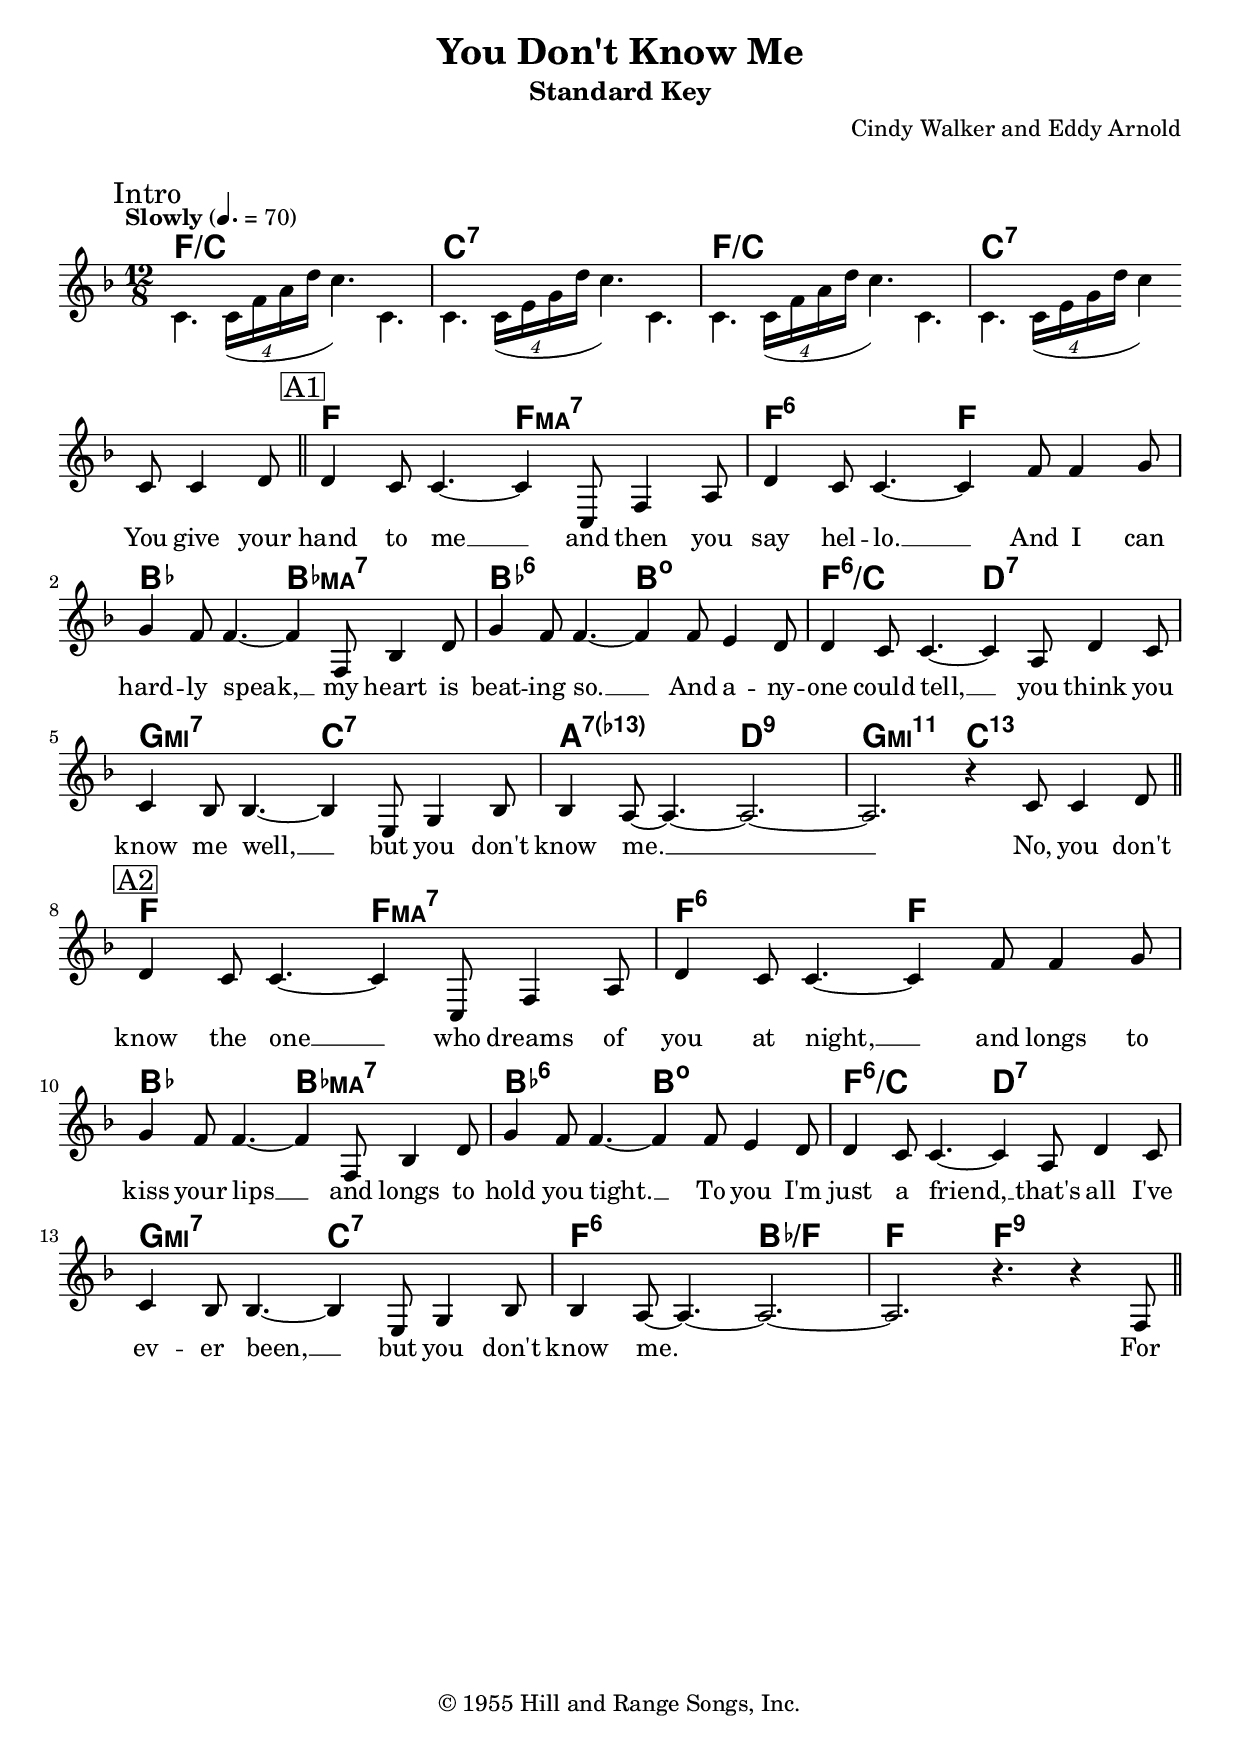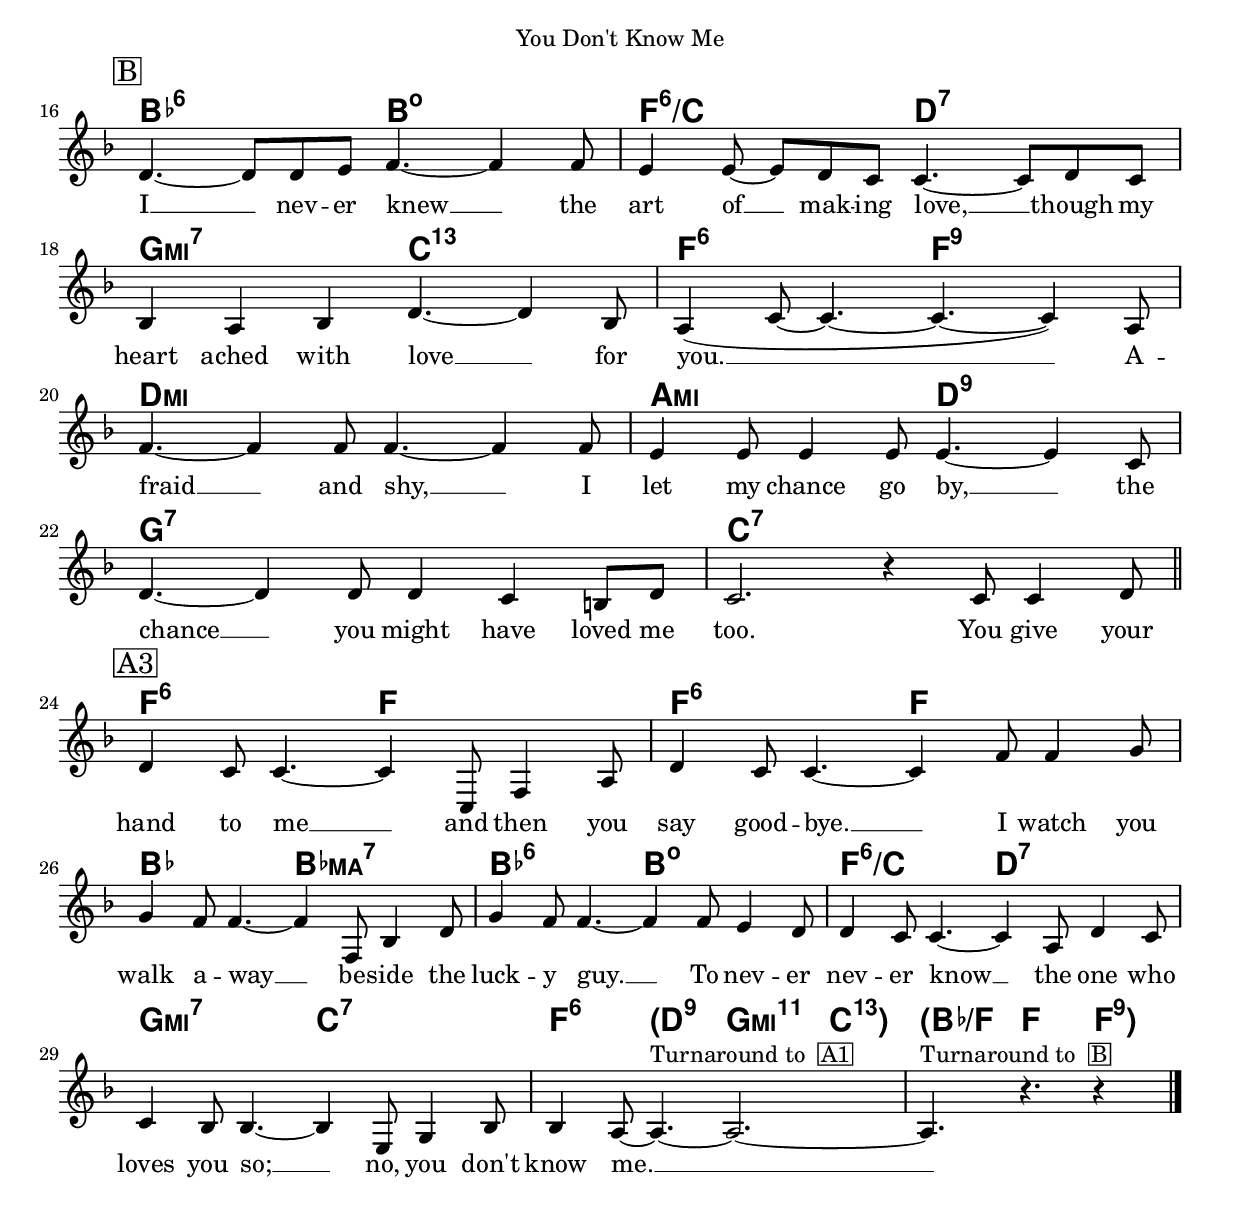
\version "2.24.0"

\include "english.ly"

instrument = "Standard Key"
whatKey = f,
whatClef = "treble"

%% -*- Mode: LilyPond -*-

\include "lead-sheets.ily"

\header {
  title = "You Don't Know Me"
  subtitle = \instrument
  composer = "Cindy Walker and Eddy Arnold"
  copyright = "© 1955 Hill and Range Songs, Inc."
}

refrainLyrics = \lyricmode {
  You give your
  hand to me __ and then you
  say hel -- lo. __ And I can
  hard -- ly speak, __ my heart is
  beat -- ing so. __ And a -- ny --
  one could tell, __ you think you
  know me well, __ but you don't
  know me. __
  No, you don't
  know the one __ who dreams of
  you at night, __ and longs to
  kiss your lips __ and longs to
  hold you tight. __ To you I'm
  just a friend, __ that's all
  I've ev -- er been, __ but
  you don't know me.
  For
  I __ nev -- er knew __
  the art of __ mak -- ing love, __
  though my heart ached with love __ for
  you. __ A --
  fraid __ and shy, __ I
  let my chance go by, __ the
  chance __ you might have loved me
  too. You give your
  hand to me __ and then you
  say good -- bye. __ I watch you
  walk a -- way __ be -- side the
  luck -- y guy. __ To nev -- er
  nev -- er know __ the one who 
  loves you so; __ no, you don't
  know me. __
}

refrainChordsRayAndDiana = \chordmode {
  ef2./bf af2./bf ef2.:maj7/bf af4./bf g4.:7.9-.5+
  c2.:m7 f2.:9.11+ d4.:7.9+.5+ b4.:7.9+ af4./bf bf2.:7.5+
  
  ef2. ef2.:maj7 ef2.:7 bf4.:m9 a4.:7.5+
  af1.:maj7 a2.:dim7 d2.:7.9+
  g2.:m7 c2.:7 f2.:m7 bf2.:7
  g2.:7.5+ c2.:9+.5+ f2.:9 bf2.:7
  
  ef2. ef2.:maj7 ef2.:7 bf4.:m9 a4.:7.9+
  af1.:maj7 a2.:dim7 d2.:7.9+
  g2.:m7 c2.:7.9- f2.:m7 bf2.:7
  df2.:9 d2.:7.9+ ef2. bf4.:m7 a2.:7.5-
  
  af2.:maj7 a2.:dim7 ef2./bf c2.:7
  f2.:m7 bf2.:13 ef2. d4.:7.9+ g4.:7.5+ 
  c1.:m g2.:m7 c2.:7
  f2.:7 b2.:7.5- bf2.:7 bf2.:7.5+

  ef2. ef2.:maj7 ef2.:6 c4:m7 bf4:m7 a4:7.5-
  af1.:maj7 a2.:dim7 d2.:7.9+
  g2.:m7 c2.:7 f2.:m7 bf2.:7
  ef2. 
  \chordOpenParen{ c2.:7 }
  f2.:m7
  \chordCloseParen{ bf2.:7.5+ }
}

refrainChordsRay = \chordmode {
  ef1./bf bf1.:7 ef1./bf bf1.:7
  
  ef2. ef2.:maj7 ef2.:6 ef2. af2. af2.:maj7 af2.:6 a2.:dim7
  ef2.:6/bf c2.:7 f2.:m7 bf2.:7
  g2.:7.13- c2.:9 f2.:m11 bf2.:13

  ef2. ef2.:maj7 ef2.:6 ef2. af2. af2.:maj7 af2.:6 a2.:dim7
  ef2.:6/bf c2.:7 f2.:m7 bf2.:7
  ef2.:6 af2./ef ef2. ef2.:9

  af2.:6 a2.:dim7 ef2.:6/bf c2.:7 f2.:m7 bf2.:13 ef2.:6 ef2.:9
  c1.:m g2.:m c2.:9 f1.:7 bf1.:7
  
  ef2.:6 ef2. ef2.:6 ef2. af2. af2.:maj7 af2.:6 a2.:dim7
  ef2.:6/bf c2.:7 f2.:m7 bf2.:7
  ef4.:6
  \chordOpenParen{ c4.:9 }
  f4.:m11
  \chordCloseParen{ bf4.:13 }
  \chordOpenParen{ af4./ef }
  ef4.
  \chordCloseParen{ ef8.:9 }
}

refrainChords = \refrainChordsRay

refrainKey = ef

refrainMelody = \relative f' {
  \time 12/8
  \key \refrainKey \major
  \clef \whatClef
  \tempo "Slowly" 4. = 70

  \mark \markup{ "Intro" }

    <<
      \new Voice
      { \voiceTwo
  bf4. \tuplet 4/6 { bf16( ef16 g16 c16 } bf4.) bf,4. |
  bf4. \tuplet 4/6 { bf16( d16 f16 c'16 } bf4.) bf,4. |
  bf4. \tuplet 4/6 { bf16( ef16 g16 c16 } bf4.) bf,4. |
  bf4. \tuplet 4/6 { bf16( d16 f16 c'16 } bf4)
      }
      { \voiceOne
	s1. | s1. | s1. | s2. s4
	}
      >>
  \oneVoice

  \bar ""
  \break

  bf,8 bf4 c8 |

  \bar "||"

  \mark \markup{ \box "A1" }
  \set Score.currentBarNumber = #0


  c4 bf8 bf4.~ bf4 bf,8 ef4 g8 |
  c4 bf8 bf4.~ bf4 ef8 ef4 f8 |
  f4 ef8 ef4.~ ef4 ef,8 af4 c8 |
  f4 ef8 ef4.~ ef4 ef8 d4 c8 |
  c4 bf8 bf4.~ bf4 g8 c4 bf8 |
  bf4 af8 af4.~ af4 d,8 f4 af8 |
  af4 g8~ g4.~ g2.~ |
  g2. r4 bf8 bf4 c8 |

  \bar "||"
  \break

  \mark \markup{ \box "A2" }

  c4 bf8 bf4.~ bf4 bf,8 ef4 g8 |
  c4 bf8 bf4.~ bf4 ef8 ef4 f8 |
  f4 ef8 ef4.~ ef4 ef,8 af4 c8 |
  f4 ef8 ef4.~ ef4 ef8 d4 c8 |
  c4 bf8 bf4.~ bf4 g8 c4 bf8 |
  bf4 af8 af4.~ af4 d,8 f4 af8 |
  af4 g8~ g4.~ g2.~ |
  g2. r4. r4 ef8 |

  \bar "||"
  \pageBreak

  \mark \markup{ \box "B" }
  
  c'4.~ c8 c8 d8 ef4.~ ef4 ef8 |
  d4 d8~ d8 c8 bf8 bf4.~ bf8 c8 bf8 |
  \break
  af4 g4 af4 c4.~ c4 af8 |
  g4( bf8~ bf4.~ bf4.~ bf4) g8 |
  \break
  ef'4.~ ef4 ef8 ef4.~ ef4 ef8 |
  d4 d8 d4 d8 d4.~ d4 bf8 |
  \break
  c4.~ c4 c8 c4 bf4 a8 c8 |
  bf2. r4 bf8 bf4 c8 |

  \bar "||"
  \break

  \mark \markup{ \box "A3" }

  c4 bf8 bf4.~ bf4 bf,8 ef4 g8 |
  c4 bf8 bf4.~ bf4 ef8 ef4 f8 |
  f4 ef8 ef4.~ ef4 ef,8 af4 c8 |
  f4 ef8 ef4.~ ef4 ef8 d4 c8 |
  c4 bf8 bf4.~ bf4 g8 c4 bf8 |
  bf4 af8 af4.~ af4 d,8 f4 af8 |
  af4 g8~ g4.~^\markup{ "Turnaround to " \box "A1" } g2.~ |
  \partial 8*8 g4.^\markup{ "Turnaround to " \box "B" } r4. r4 |

  \bar "|."
}

\include "paper.ily"

\markup {
  % Leave a gap after the header
  \vspace #1
}

\include "refrain.ily"

performanceNotes =
\markup {
  \column {
    \line { \huge { guitar intro (legato), guitar and vocal A1, band joins at A2 rest of chorus  } }
    \line { \huge { guitar solo A1,A2 accordion solo A1,A2, vocal B to end, hold ''so'' at bar 29, rubato to end  } }
  }
}

\include "notes.ily"

